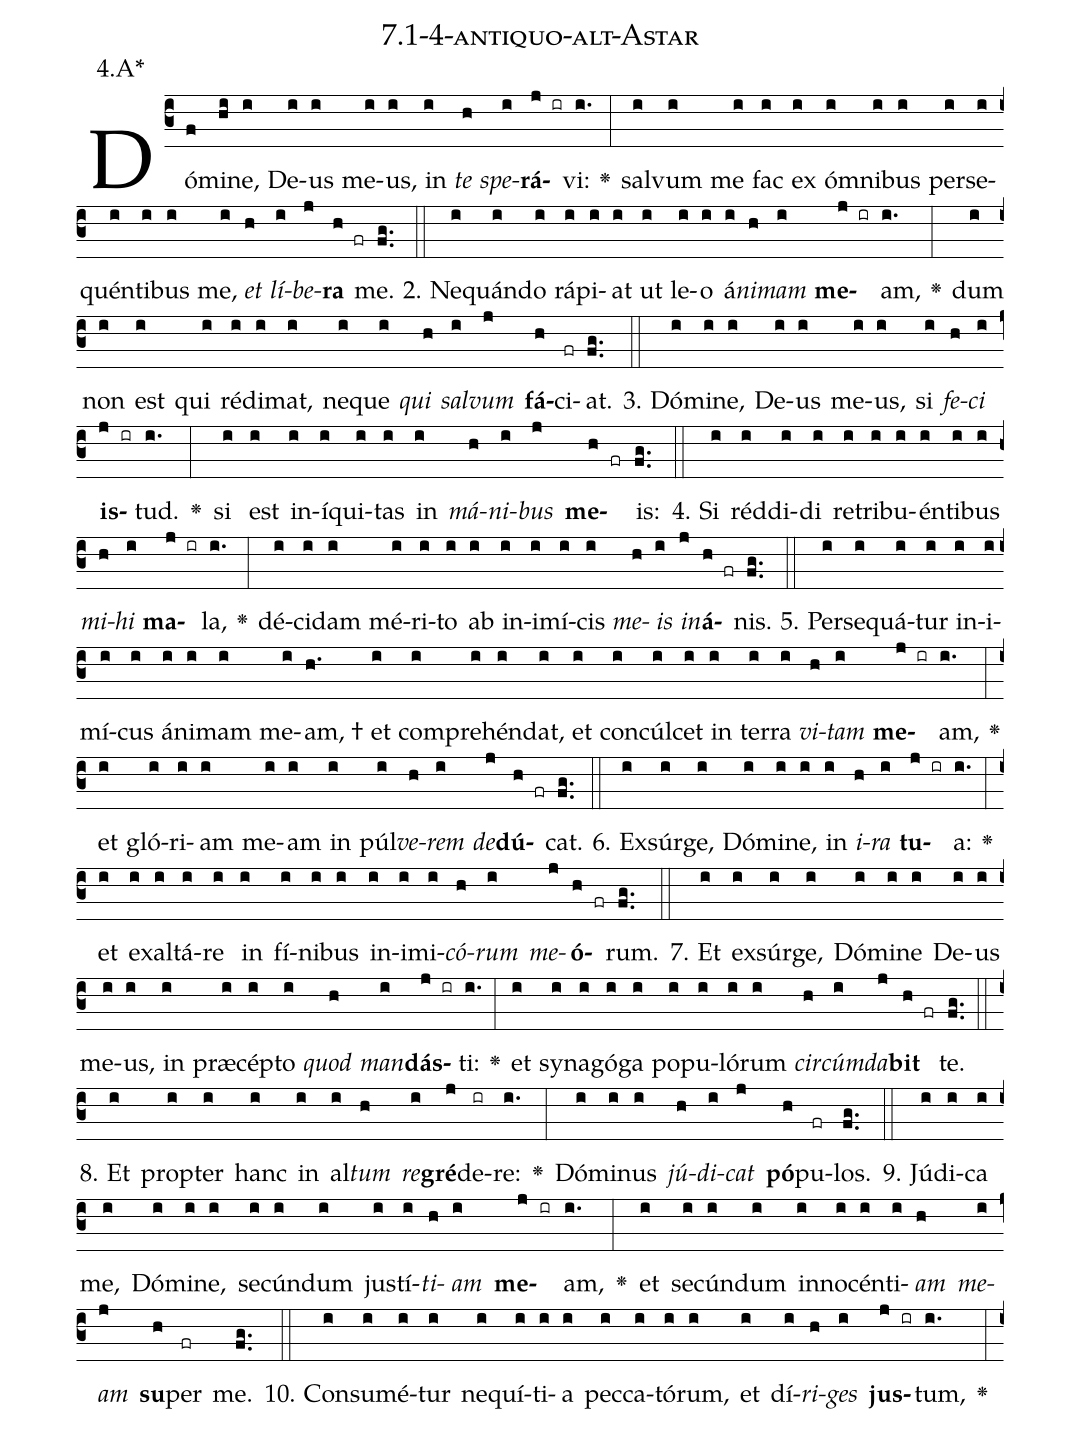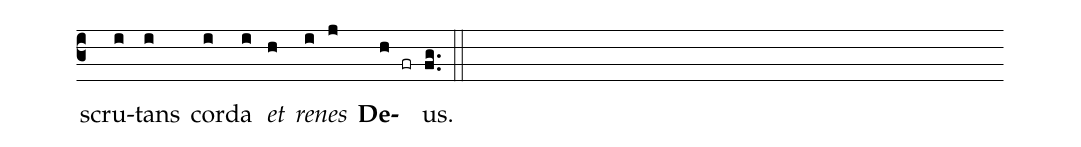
name: 7.1-4-antiquo-alt-Astar;
annotation: 4.A*;
%%
(c3)Dó(f)mi(hi)ne,(i) De(i)us(i) me(i)us,(i) in(i) <i>te</i>(h) <i>spe</i>(i)<b>rá</b>(j ir)vi:(i.) <v>\greheightstar</v>(:) sal(i)vum(i) me(i) fac(i) ex(i) óm(i)ni(i)bus(i) per(i)se(i)quén(i)ti(i)bus(i) me,(i) <i>et</i>(h) <i>lí</i>(i)<i>be</i>(j)<b>ra</b>(h fr) me.(fg..) (::)
2. Ne(i)quán(i)do(i) rá(i)pi(i)at(i) ut(i) le(i)o(i) á(i)<i>ni</i>(h)<i>mam</i>(i) <b>me</b>(j ir)am,(i.) <v>\greheightstar</v>(:) dum(i) non(i) est(i) qui(i) réd(i)i(i)mat,(i) ne(i)que(i) <i>qui</i>(h) <i>sal</i>(i)<i>vum</i>(j) <b>fá</b>(h)ci(fr)at.(fg..) (::)
3. Dó(i)mi(i)ne,(i) De(i)us(i) me(i)us,(i) si(i) <i>fe</i>(h)<i>ci</i>(i) <b>is</b>(j ir)tud.(i.) <v>\greheightstar</v>(:) si(i) est(i) in(i)í(i)qui(i)tas(i) in(i) <i>má</i>(h)<i>ni</i>(i)<i>bus</i>(j) <b>me</b>(h fr)is:(fg..) (::)
4. Si(i) réd(i)di(i)di(i) re(i)tri(i)bu(i)én(i)ti(i)bus(i) <i>mi</i>(h)<i>hi</i>(i) <b>ma</b>(j ir)la,(i.) <v>\greheightstar</v>(:) dé(i)ci(i)dam(i) mé(i)ri(i)to(i) ab(i) in(i)i(i)mí(i)cis(i) <i>me</i>(h)<i>is</i>(i) <i>in</i>(j)<b>á</b>(h fr)nis.(fg..) (::)
5. Per(i)se(i)quá(i)tur(i) in(i)i(i)mí(i)cus(i) á(i)ni(i)mam(i) me(i)am, †(h.) et(i) com(i)pre(i)hén(i)dat,(i) et(i) con(i)cúl(i)cet(i) in(i) ter(i)ra(i) <i>vi</i>(h)<i>tam</i>(i) <b>me</b>(j ir)am,(i.) <v>\greheightstar</v>(:) et(i) gló(i)ri(i)am(i) me(i)am(i) in(i) púl(i)<i>ve</i>(h)<i>rem</i>(i) <i>de</i>(j)<b>dú</b>(h fr)cat.(fg..) (::)
6. Ex(i)súr(i)ge,(i) Dó(i)mi(i)ne,(i) in(i) <i>i</i>(h)<i>ra</i>(i) <b>tu</b>(j ir)a:(i.) <v>\greheightstar</v>(:) et(i) ex(i)al(i)tá(i)re(i) in(i) fí(i)ni(i)bus(i) in(i)i(i)mi(i)<i>có</i>(h)<i>rum</i>(i) <i>me</i>(j)<b>ó</b>(h fr)rum.(fg..) (::)
7. Et(i) ex(i)súr(i)ge,(i) Dó(i)mi(i)ne(i) De(i)us(i) me(i)us,(i) in(i) præ(i)cép(i)to(i) <i>quod</i>(h) <i>man</i>(i)<b>dás</b>(j ir)ti:(i.) <v>\greheightstar</v>(:) et(i) sy(i)na(i)gó(i)ga(i) po(i)pu(i)ló(i)rum(i) <i>cir</i>(h)<i>cúm</i>(i)<i>da</i>(j)<b>bit</b>(h fr) te.(fg..) (::)
8. Et(i) prop(i)ter(i) hanc(i) in(i) al(i)<i>tum</i>(h) <i>re</i>(i)<b>gré</b>(j)de(ir)re:(i.) <v>\greheightstar</v>(:) Dó(i)mi(i)nus(i) <i>jú</i>(h)<i>di</i>(i)<i>cat</i>(j) <b>pó</b>(h)pu(fr)los.(fg..) (::)
9. Jú(i)di(i)ca(i) me,(i) Dó(i)mi(i)ne,(i) se(i)cún(i)dum(i) jus(i)tí(i)<i>ti</i>(h)<i>am</i>(i) <b>me</b>(j ir)am,(i.) <v>\greheightstar</v>(:) et(i) se(i)cún(i)dum(i) in(i)no(i)cén(i)ti(i)<i>am</i>(h) <i>me</i>(i)<i>am</i>(j) <b>su</b>(h)per(fr) me.(fg..) (::)
10. Con(i)su(i)mé(i)tur(i) ne(i)quí(i)ti(i)a(i) pec(i)ca(i)tó(i)rum,(i) et(i) dí(i)<i>ri</i>(h)<i>ges</i>(i) <b>jus</b>(j ir)tum,(i.) <v>\greheightstar</v>(:) scru(i)tans(i) cor(i)da(i) <i>et</i>(h) <i>re</i>(i)<i>nes</i>(j) <b>De</b>(h fr)us.(fg..) (::)
